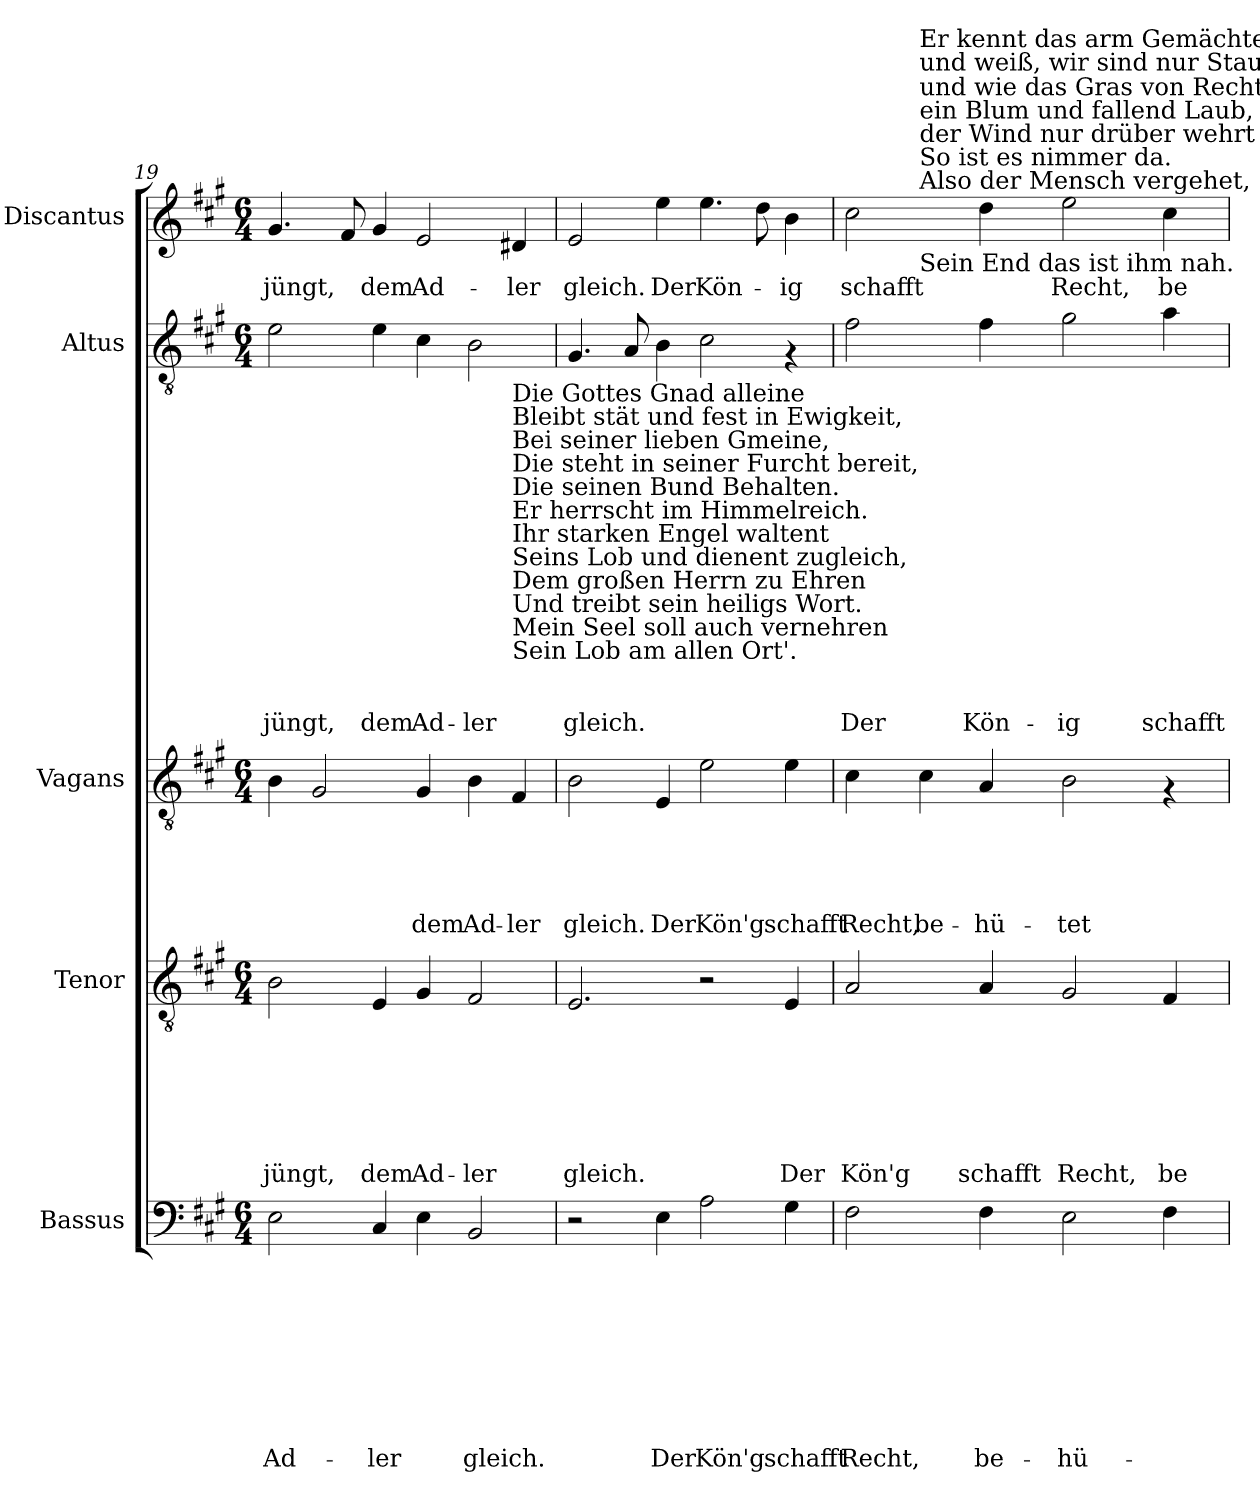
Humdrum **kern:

**kern	**text	**text	**text	**text	**text	**text	**text	**text	**text	**kern	**text	**text	**text	**text	**text	**text	**text	**kern	**text	**text	**text	**text	**text	**kern	**text	**text	**text	**kern	**text
*part5	*part5	*part5	*part5	*part5	*part5	*part5	*part5	*part5	*part5	*part4	*part4	*part4	*part4	*part4	*part4	*part4	*part4	*part3	*part3	*part3	*part3	*part3	*part3	*part2	*part2	*part2	*part2	*part1	*part1
*staff5	*staff5	*staff5	*staff5	*staff5	*staff5	*staff5	*staff5	*staff5	*staff5	*staff4	*staff4	*staff4	*staff4	*staff4	*staff4	*staff4	*staff4	*staff3	*staff3	*staff3	*staff3	*staff3	*staff3	*staff2	*staff2	*staff2	*staff2	*staff1	*staff1
*I"Bassus	*	*	*	*	*	*	*	*	*	*I"Tenor	*	*	*	*	*	*	*	*I"Vagans	*	*	*	*	*	*I"Altus	*	*	*	*I"Discantus	*
*I'B	*	*	*	*	*	*	*	*	*	*I'T	*	*	*	*	*	*	*	*I'Va	*	*	*	*	*	*I'A	*	*	*	*I'Dis	*
!!LO:LB:g=z
*clefF4	*	*	*	*	*	*	*	*	*	*clefGv2	*	*	*	*	*	*	*	*clefGv2	*	*	*	*	*	*clefGv2	*	*	*	*clefG2	*
*k[f#c#g#]	*	*	*	*	*	*	*	*	*	*k[f#c#g#]	*	*	*	*	*	*	*	*k[f#c#g#]	*	*	*	*	*	*k[f#c#g#]	*	*	*	*k[f#c#g#]	*
*A:	*	*	*	*	*	*	*	*	*	*A:	*	*	*	*	*	*	*	*A:	*	*	*	*	*	*A:	*	*	*	*A:	*
*M6/4	*	*	*	*	*	*	*	*	*	*M6/4	*	*	*	*	*	*	*	*M6/4	*	*	*	*	*	*M6/4	*	*	*	*M6/4	*
=19	=19	=19	=19	=19	=19	=19	=19	=19	=19	=19	=19	=19	=19	=19	=19	=19	=19	=19	=19	=19	=19	=19	=19	=19	=19	=19	=19	=19	=19
!	!	!	!	!	!	!	!	!	!LO:LY:b	!	!	!	!	!	!	!	!LO:LY:b	!	!	!	!	!	!	!	!	!	!LO:LY:b	!	!LO:LY:b
*	*	*	*	*	*	*	*	*	*	*	*	*	*	*	*	*	*	*	*	*	*	*	*	*^	*	*	*	*	*
2E\	.	.	.	.	.	.	.	.	Ad-	2B\	.	.	.	.	.	.	-jüngt,	4B\	.	.	.	.	.	2e\	1ryy	.	.	-jüngt,	4.g#/	-jüngt,
.	.	.	.	.	.	.	.	.	.	.	.	.	.	.	.	.	.	2G#/	.	.	.	.	.	.	.	.	.	.	.	.
.	.	.	.	.	.	.	.	.	.	.	.	.	.	.	.	.	.	.	.	.	.	.	.	.	.	.	.	.	8f#/	.
!	!	!	!	!	!	!	!	!	!LO:LY:b	!	!	!	!	!	!	!	!LO:LY:b	!	!	!	!	!	!	!	!	!	!	!LO:LY:b	!	!LO:LY:b
4C#/	.	.	.	.	.	.	.	.	-ler	4E/	.	.	.	.	.	.	dem	.	.	.	.	.	.	4e\	.	.	.	dem	4g#/	dem
!	!	!	!	!	!	!	!	!	!	!	!	!	!	!	!	!	!LO:LY:b	!	!	!	!	!	!LO:LY:b	!	!	!	!	!LO:LY:b	!	!LO:LY:b
4E\	.	.	.	.	.	.	.	.	.	4G#/	.	.	.	.	.	.	Ad-	4G#/	.	.	.	.	dem	4c#\	.	.	.	Ad-	2e/	Ad-
!	!	!	!	!	!	!	!	!	!LO:LY:b	!	!	!	!	!	!	!	!LO:LY:b	!	!	!	!	!	!LO:LY:b	!	!	!	!	!LO:LY:b	!	!
2BB/	.	.	.	.	.	.	.	.	gleich.	2F#/	.	.	.	.	.	.	-ler	4B\	.	.	.	.	Ad-	2B\	4ryy	.	.	-ler	.	.
!	!	!	!	!	!	!	!	!	!	!	!	!	!	!	!	!	!	!	!	!	!	!	!	!	!LO:TX:b:t=Die Gottes Gnad alleine\nBleibt stät und fest in Ewigkeit,\nBei seiner lieben Gmeine,\nDie steht in seiner Furcht bereit,\nDie seinen Bund Behalten.\nEr herrscht im Himmelreich.\nIhr starken Engel waltent\nSeins Lob und dienent zugleich,\nDem großen Herrn zu Ehren\nUnd treibt sein heiligs Wort.\nMein Seel soll auch vernehren\nSein Lob am allen Ort'.	!	!	!	!	!
!	!	!	!	!	!	!	!	!	!	!	!	!	!	!	!	!	!	!	!	!	!	!	!LO:LY:b	!	!	!	!	!	!	!LO:LY:b
.	.	.	.	.	.	.	.	.	.	.	.	.	.	.	.	.	.	4F#/	.	.	.	.	-ler	.	4ryy	.	.	.	4d#X/	-ler
=20	=20	=20	=20	=20	=20	=20	=20	=20	=20	=20	=20	=20	=20	=20	=20	=20	=20	=20	=20	=20	=20	=20	=20	=20	=20	=20	=20	=20	=20	=20
!	!	!	!	!	!	!	!	!	!	!	!	!	!	!	!	!	!LO:LY:b	!	!	!	!	!	!LO:LY:b	!	!	!	!	!LO:LY:b	!	!LO:LY:b
*	*	*	*	*	*	*	*	*	*	*	*	*	*	*	*	*	*	*	*	*	*	*	*	*v	*v	*	*	*	*	*
2r	.	.	.	.	.	.	.	.	.	2.E/	.	.	.	.	.	.	gleich.	2B\	.	.	.	.	gleich.	4.G#/	.	.	gleich.	2e/	gleich.
.	.	.	.	.	.	.	.	.	.	.	.	.	.	.	.	.	.	.	.	.	.	.	.	8A/	.	.	.	.	.
!	!	!	!	!	!	!	!	!	!LO:LY:b	!	!	!	!	!	!	!	!	!	!	!	!	!	!LO:LY:b	!	!	!	!	!	!LO:LY:b
4E\	.	.	.	.	.	.	.	.	Der	.	.	.	.	.	.	.	.	4E/	.	.	.	.	Der	4B\	.	.	.	4ee\	Der
!	!	!	!	!	!	!	!	!	!LO:LY:b	!	!	!	!	!	!	!	!	!	!	!	!	!	!LO:LY:b	!	!	!	!	!	!LO:LY:b
2A\	.	.	.	.	.	.	.	.	Kön'g	2r	.	.	.	.	.	.	.	2e\	.	.	.	.	Kön'g	2c#\	.	.	.	4.ee\	Kön-
.	.	.	.	.	.	.	.	.	.	.	.	.	.	.	.	.	.	.	.	.	.	.	.	.	.	.	.	8dd\	.
!	!	!	!	!	!	!	!	!	!LO:LY:b	!	!	!	!	!	!	!	!LO:LY:b	!	!	!	!	!	!LO:LY:b	!	!	!	!	!	!LO:LY:b
4G#\	.	.	.	.	.	.	.	.	schafft	4E/	.	.	.	.	.	.	Der	4e\	.	.	.	.	schafft	4rF	.	.	.	4b\	-ig
=21	=21	=21	=21	=21	=21	=21	=21	=21	=21	=21	=21	=21	=21	=21	=21	=21	=21	=21	=21	=21	=21	=21	=21	=21	=21	=21	=21	=21	=21
!	!	!	!	!	!	!	!	!	!LO:LY:b	!	!	!	!	!	!	!	!LO:LY:b	!	!	!	!	!	!LO:LY:b	!	!	!	!LO:LY:b	!	!LO:LY:b
*	*	*	*	*	*	*	*	*	*	*	*	*	*	*	*	*	*	*	*	*	*	*	*	*	*	*	*	*^	*
2F#\	.	.	.	.	.	.	.	.	Recht,	2A/	.	.	.	.	.	.	Kön'g	4c#\	.	.	.	.	Recht,	2f#\	.	.	Der	2cc#\	4ryy	schafft
!	!	!	!	!	!	!	!	!	!	!	!	!	!	!	!	!	!	!	!	!	!	!	!	!	!	!	!	!	!LO:TX:a:t=und wie das Gras von Rechte\nein Blum und fallend Laub,\nder Wind nur drüber wehrt\nSo ist es nimmer da.\nAlso der Mensch vergehet,	!
!	!	!	!	!	!	!	!	!	!	!	!	!	!	!	!	!	!	!	!	!	!	!	!	!	!	!	!	!	!LO:TX:b:t=Sein End das ist ihm nah.	!
!	!	!	!	!	!	!	!	!	!	!	!	!	!	!	!	!	!	!	!	!	!	!	!	!	!	!	!	!	!LO:TX:a:t=Er kennt das arm Gemächte\nund weiß, wir sind nur Staub,	!
!	!	!	!	!	!	!	!	!	!	!	!	!	!	!	!	!	!	!	!	!	!	!	!LO:LY:b	!	!	!	!	!	!	!
.	.	.	.	.	.	.	.	.	.	.	.	.	.	.	.	.	.	4c#\	.	.	.	.	be-	.	.	.	.	.	1ryy	.
!	!	!	!	!	!	!	!	!	!LO:LY:b	!	!	!	!	!	!	!	!LO:LY:b	!	!	!	!	!	!LO:LY:b	!	!	!	!LO:LY:b	!	!	!
4F#\	.	.	.	.	.	.	.	.	be-	4A/	.	.	.	.	.	.	schafft	4A/	.	.	.	.	-hü-	4f#\	.	.	Kön-	4dd\	.	.
!	!	!	!	!	!	!	!	!	!LO:LY:b	!	!	!	!	!	!	!	!LO:LY:b	!	!	!	!	!	!LO:LY:b	!	!	!	!LO:LY:b	!	!	!LO:LY:b
2E\	.	.	.	.	.	.	.	.	-hü-	2G#/	.	.	.	.	.	.	Recht,	2B\	.	.	.	.	-tet	2g#\	.	.	-ig	2ee\	.	Recht,
!	!	!	!	!	!	!	!	!	!	!	!	!	!	!	!	!	!LO:LY:b	!	!	!	!	!	!	!	!	!	!LO:LY:b	!	!	!LO:LY:b
4F#\	.	.	.	.	.	.	.	.	.	4F#/	.	.	.	.	.	.	be-	4rF	.	.	.	.	.	4a\	.	.	schafft	4cc#\	4ryy	be-
*	*	*	*	*	*	*	*	*	*	*	*	*	*	*	*	*	*	*	*	*	*	*	*	*	*	*	*	*v	*v	*
=	=	=	=	=	=	=	=	=	=	=	=	=	=	=	=	=	=	=	=	=	=	=	=	=	=	=	=	=	=
*-	*-	*-	*-	*-	*-	*-	*-	*-	*-	*-	*-	*-	*-	*-	*-	*-	*-	*-	*-	*-	*-	*-	*-	*-	*-	*-	*-	*-	*-
